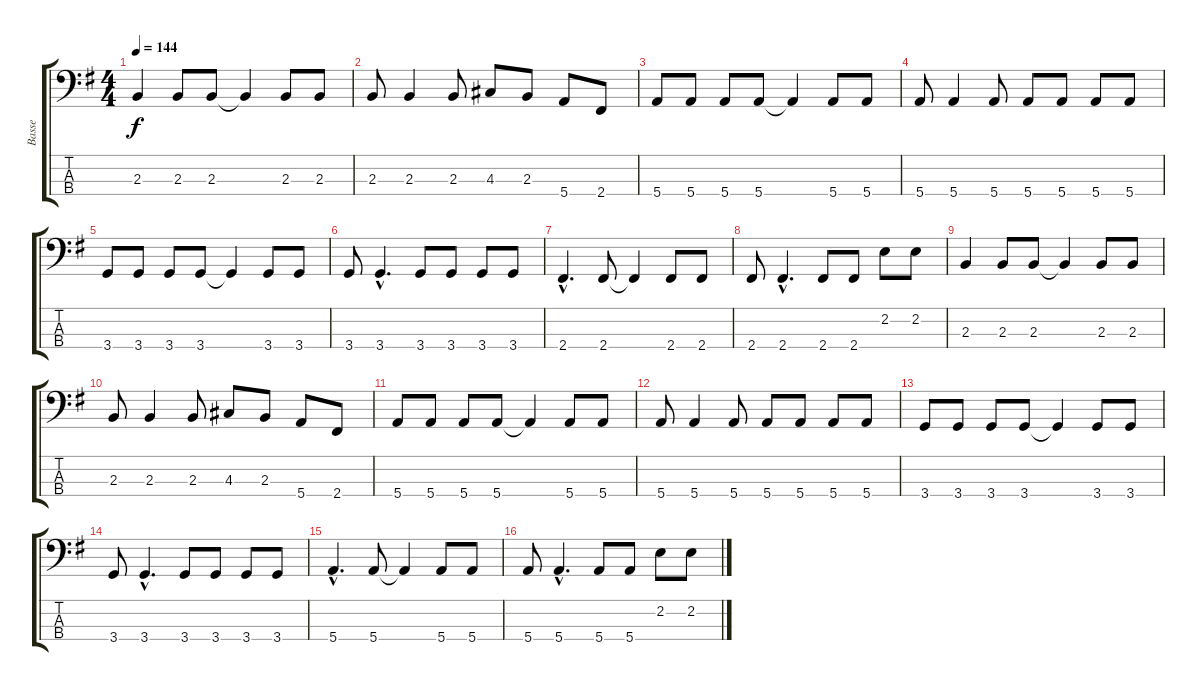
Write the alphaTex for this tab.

\track ("Basse" "Basse") {instrument electricbassfinger}
\staff {score tabs}
\tuning (G2 D2 A1 E1) {hide}
\ts (4 4)
\tempo 144
\clef f4
\ks g
2.3.4{dy f} 2.3.8 2.3.8 2.3{t}.4 2.3.8 2.3.8 |
2.3.8 2.3.4 2.3.8 4.3.8 2.3.8 5.4.8 2.4.8 |
5.4.8 5.4.8 5.4.8 5.4.8 5.4{t}.4 5.4.8 5.4.8 |
5.4.8 5.4.4 5.4.8 5.4.8 5.4.8 5.4.8 5.4.8 |
3.4.8 3.4.8 3.4.8 3.4.8 3.4{t}.4 3.4.8 3.4.8 |
3.4.8 3.4{hac}.4{d} 3.4.8 3.4.8 3.4.8 3.4.8 |
2.4{hac}.4{d} 2.4.8 2.4{t}.4 2.4.8 2.4.8 |
2.4.8 2.4{hac}.4{d} 2.4.8 2.4.8 2.2.8 2.2.8 |
2.3.4 2.3.8 2.3.8 2.3{t}.4 2.3.8 2.3.8 |
2.3.8 2.3.4 2.3.8 4.3.8 2.3.8 5.4.8 2.4.8 |
5.4.8 5.4.8 5.4.8 5.4.8 5.4{t}.4 5.4.8 5.4.8 |
5.4.8 5.4.4 5.4.8 5.4.8 5.4.8 5.4.8 5.4.8 |
3.4.8 3.4.8 3.4.8 3.4.8 3.4{t}.4 3.4.8 3.4.8 |
3.4.8 3.4{hac}.4{d} 3.4.8 3.4.8 3.4.8 3.4.8 |
5.4{hac}.4{d} 5.4.8 5.4{t}.4 5.4.8 5.4.8 |
5.4.8 5.4{hac}.4{d} 5.4.8 5.4.8 2.2.8 2.2.8
